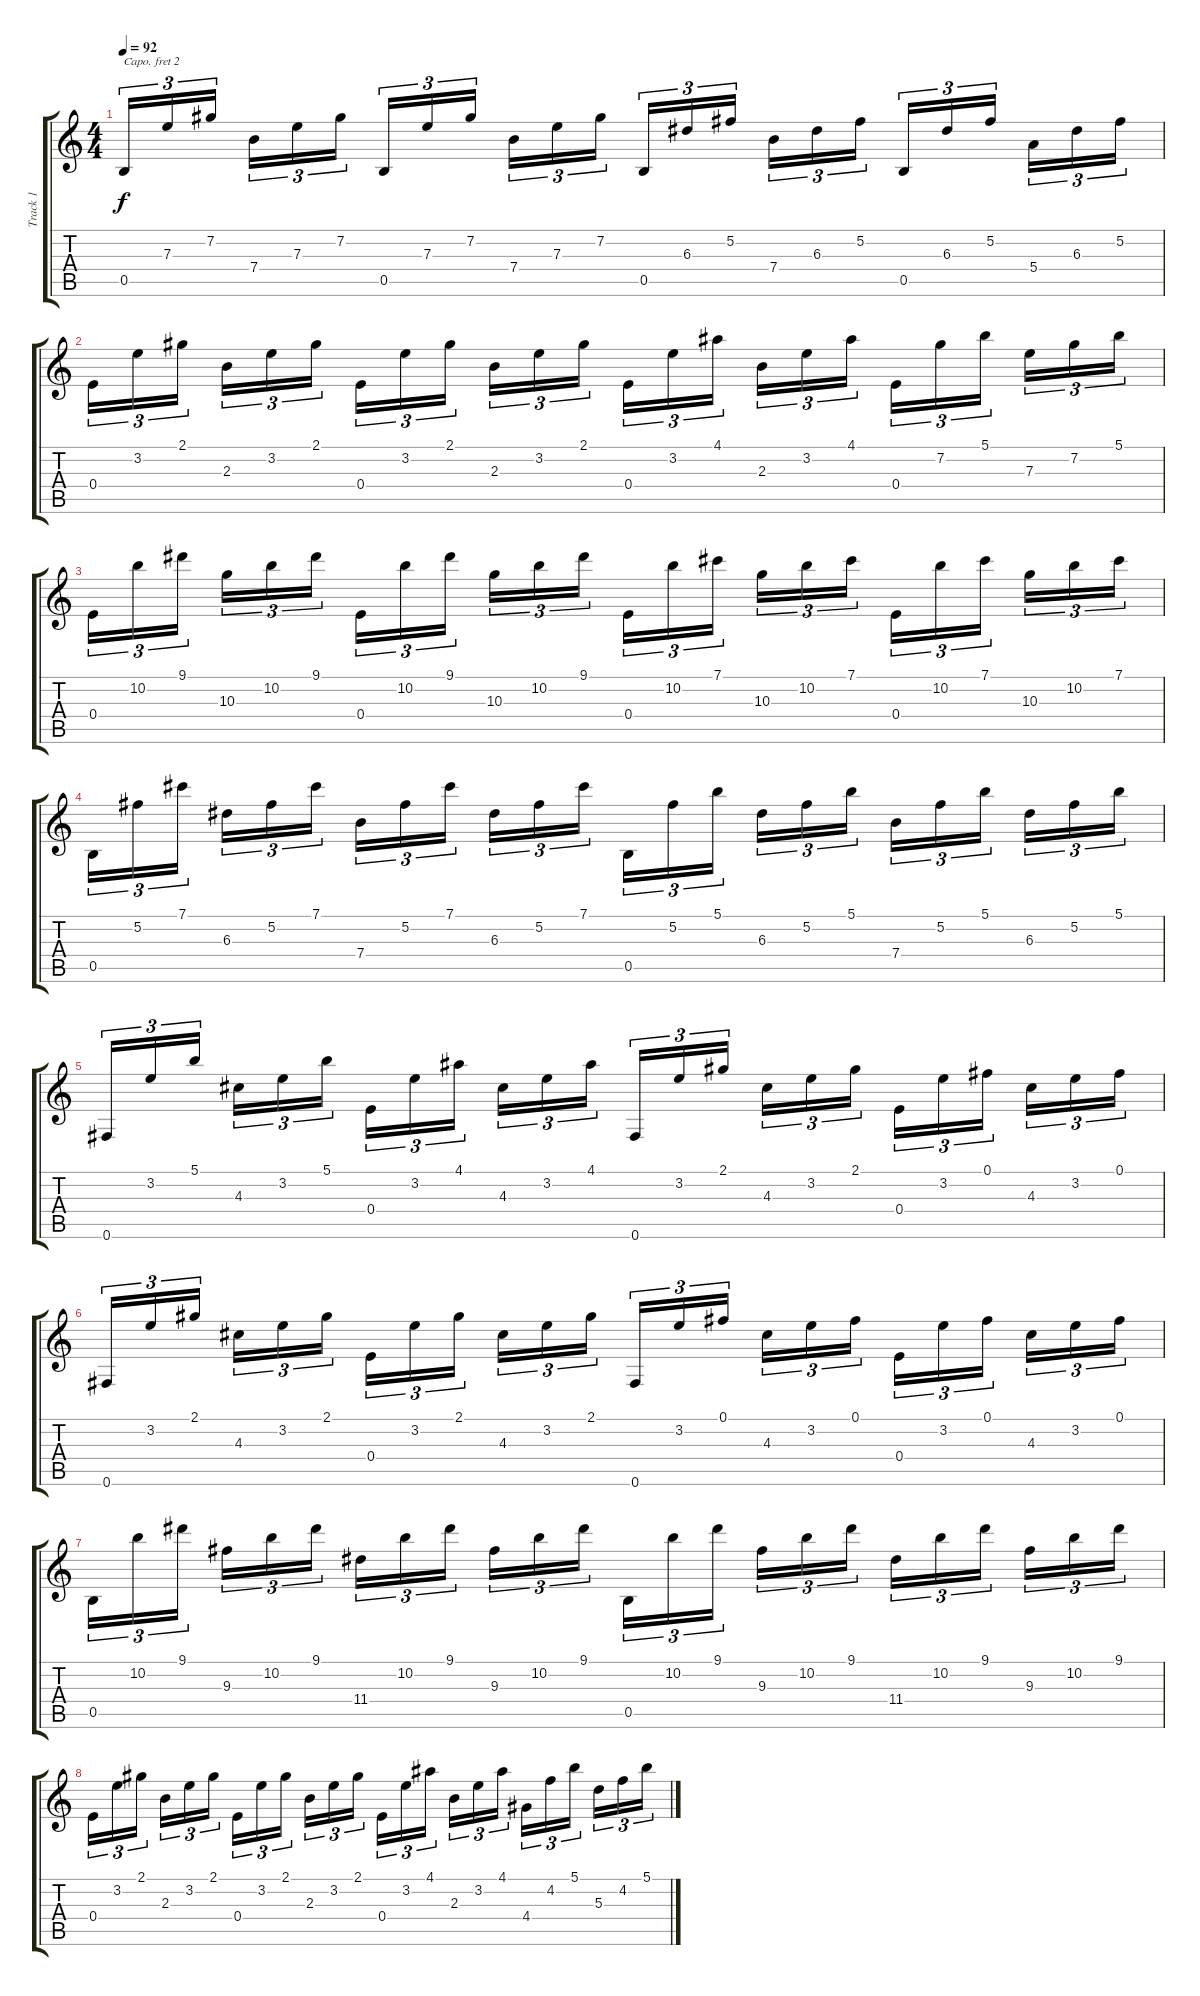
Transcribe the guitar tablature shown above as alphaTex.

\track ("Track 1" "Track 1") {instrument acousticguitarsteel}
\staff {score tabs}
\capo 2
\tuning (E4 B3 G3 D3 A2 E2) {hide}
\ts (4 4)
\tempo 92
\clef g2
\ks c
0.5.16{tu (3 2) dy f} 7.3.16{tu (3 2)} 7.2.16{tu (3 2) beam splitsecondary} 7.4.16{tu (3 2)} 7.3.16{tu (3 2)} 7.2.16{tu (3 2)} 0.5.16{tu (3 2)} 7.3.16{tu (3 2)} 7.2.16{tu (3 2) beam splitsecondary} 7.4.16{tu (3 2)} 7.3.16{tu (3 2)} 7.2.16{tu (3 2)} 0.5.16{tu (3 2)} 6.3.16{tu (3 2)} 5.2.16{tu (3 2) beam splitsecondary} 7.4.16{tu (3 2)} 6.3.16{tu (3 2)} 5.2.16{tu (3 2)} 0.5.16{tu (3 2)} 6.3.16{tu (3 2)} 5.2.16{tu (3 2) beam splitsecondary} 5.4.16{tu (3 2)} 6.3.16{tu (3 2)} 5.2.16{tu (3 2)} |
0.4.16{tu (3 2)} 3.2.16{tu (3 2)} 2.1.16{tu (3 2) beam splitsecondary} 2.3.16{tu (3 2)} 3.2.16{tu (3 2)} 2.1.16{tu (3 2)} 0.4.16{tu (3 2)} 3.2.16{tu (3 2)} 2.1.16{tu (3 2) beam splitsecondary} 2.3.16{tu (3 2)} 3.2.16{tu (3 2)} 2.1.16{tu (3 2)} 0.4.16{tu (3 2)} 3.2.16{tu (3 2)} 4.1.16{tu (3 2) beam splitsecondary} 2.3.16{tu (3 2)} 3.2.16{tu (3 2)} 4.1.16{tu (3 2)} 0.4.16{tu (3 2)} 7.2.16{tu (3 2)} 5.1.16{tu (3 2) beam splitsecondary} 7.3.16{tu (3 2)} 7.2.16{tu (3 2)} 5.1.16{tu (3 2)} |
0.4.16{tu (3 2)} 10.2.16{tu (3 2)} 9.1.16{tu (3 2) beam splitsecondary} 10.3.16{tu (3 2)} 10.2.16{tu (3 2)} 9.1.16{tu (3 2)} 0.4.16{tu (3 2)} 10.2.16{tu (3 2)} 9.1.16{tu (3 2) beam splitsecondary} 10.3.16{tu (3 2)} 10.2.16{tu (3 2)} 9.1.16{tu (3 2)} 0.4.16{tu (3 2)} 10.2.16{tu (3 2)} 7.1.16{tu (3 2) beam splitsecondary} 10.3.16{tu (3 2)} 10.2.16{tu (3 2)} 7.1.16{tu (3 2)} 0.4.16{tu (3 2)} 10.2.16{tu (3 2)} 7.1.16{tu (3 2) beam splitsecondary} 10.3.16{tu (3 2)} 10.2.16{tu (3 2)} 7.1.16{tu (3 2)} |
0.5.16{tu (3 2)} 5.2.16{tu (3 2)} 7.1.16{tu (3 2) beam splitsecondary} 6.3.16{tu (3 2)} 5.2.16{tu (3 2)} 7.1.16{tu (3 2)} 7.4.16{tu (3 2)} 5.2.16{tu (3 2)} 7.1.16{tu (3 2) beam splitsecondary} 6.3.16{tu (3 2)} 5.2.16{tu (3 2)} 7.1.16{tu (3 2)} 0.5.16{tu (3 2)} 5.2.16{tu (3 2)} 5.1.16{tu (3 2) beam splitsecondary} 6.3.16{tu (3 2)} 5.2.16{tu (3 2)} 5.1.16{tu (3 2)} 7.4.16{tu (3 2)} 5.2.16{tu (3 2)} 5.1.16{tu (3 2) beam splitsecondary} 6.3.16{tu (3 2)} 5.2.16{tu (3 2)} 5.1.16{tu (3 2)} |
0.6.16{tu (3 2)} 3.2.16{tu (3 2)} 5.1.16{tu (3 2) beam splitsecondary} 4.3.16{tu (3 2)} 3.2.16{tu (3 2)} 5.1.16{tu (3 2)} 0.4.16{tu (3 2)} 3.2.16{tu (3 2)} 4.1.16{tu (3 2) beam splitsecondary} 4.3.16{tu (3 2)} 3.2.16{tu (3 2)} 4.1.16{tu (3 2)} 0.6.16{tu (3 2)} 3.2.16{tu (3 2)} 2.1.16{tu (3 2) beam splitsecondary} 4.3.16{tu (3 2)} 3.2.16{tu (3 2)} 2.1.16{tu (3 2)} 0.4.16{tu (3 2)} 3.2.16{tu (3 2)} 0.1.16{tu (3 2) beam splitsecondary} 4.3.16{tu (3 2)} 3.2.16{tu (3 2)} 0.1.16{tu (3 2)} |
0.6.16{tu (3 2)} 3.2.16{tu (3 2)} 2.1.16{tu (3 2) beam splitsecondary} 4.3.16{tu (3 2)} 3.2.16{tu (3 2)} 2.1.16{tu (3 2)} 0.4.16{tu (3 2)} 3.2.16{tu (3 2)} 2.1.16{tu (3 2) beam splitsecondary} 4.3.16{tu (3 2)} 3.2.16{tu (3 2)} 2.1.16{tu (3 2)} 0.6.16{tu (3 2)} 3.2.16{tu (3 2)} 0.1.16{tu (3 2) beam splitsecondary} 4.3.16{tu (3 2)} 3.2.16{tu (3 2)} 0.1.16{tu (3 2)} 0.4.16{tu (3 2)} 3.2.16{tu (3 2)} 0.1.16{tu (3 2) beam splitsecondary} 4.3.16{tu (3 2)} 3.2.16{tu (3 2)} 0.1.16{tu (3 2)} |
0.5.16{tu (3 2)} 10.2.16{tu (3 2)} 9.1.16{tu (3 2) beam splitsecondary} 9.3.16{tu (3 2)} 10.2.16{tu (3 2)} 9.1.16{tu (3 2)} 11.4.16{tu (3 2)} 10.2.16{tu (3 2)} 9.1.16{tu (3 2) beam splitsecondary} 9.3.16{tu (3 2)} 10.2.16{tu (3 2)} 9.1.16{tu (3 2)} 0.5.16{tu (3 2)} 10.2.16{tu (3 2)} 9.1.16{tu (3 2) beam splitsecondary} 9.3.16{tu (3 2)} 10.2.16{tu (3 2)} 9.1.16{tu (3 2)} 11.4.16{tu (3 2)} 10.2.16{tu (3 2)} 9.1.16{tu (3 2) beam splitsecondary} 9.3.16{tu (3 2)} 10.2.16{tu (3 2)} 9.1.16{tu (3 2)} |
0.4.16{tu (3 2)} 3.2.16{tu (3 2)} 2.1.16{tu (3 2) beam splitsecondary} 2.3.16{tu (3 2)} 3.2.16{tu (3 2)} 2.1.16{tu (3 2)} 0.4.16{tu (3 2)} 3.2.16{tu (3 2)} 2.1.16{tu (3 2) beam splitsecondary} 2.3.16{tu (3 2)} 3.2.16{tu (3 2)} 2.1.16{tu (3 2)} 0.4.16{tu (3 2)} 3.2.16{tu (3 2)} 4.1.16{tu (3 2) beam splitsecondary} 2.3.16{tu (3 2)} 3.2.16{tu (3 2)} 4.1.16{tu (3 2)} 4.4.16{tu (3 2)} 4.2.16{tu (3 2)} 5.1.16{tu (3 2) beam splitsecondary} 5.3.16{tu (3 2)} 4.2.16{tu (3 2)} 5.1.16{tu (3 2)}
